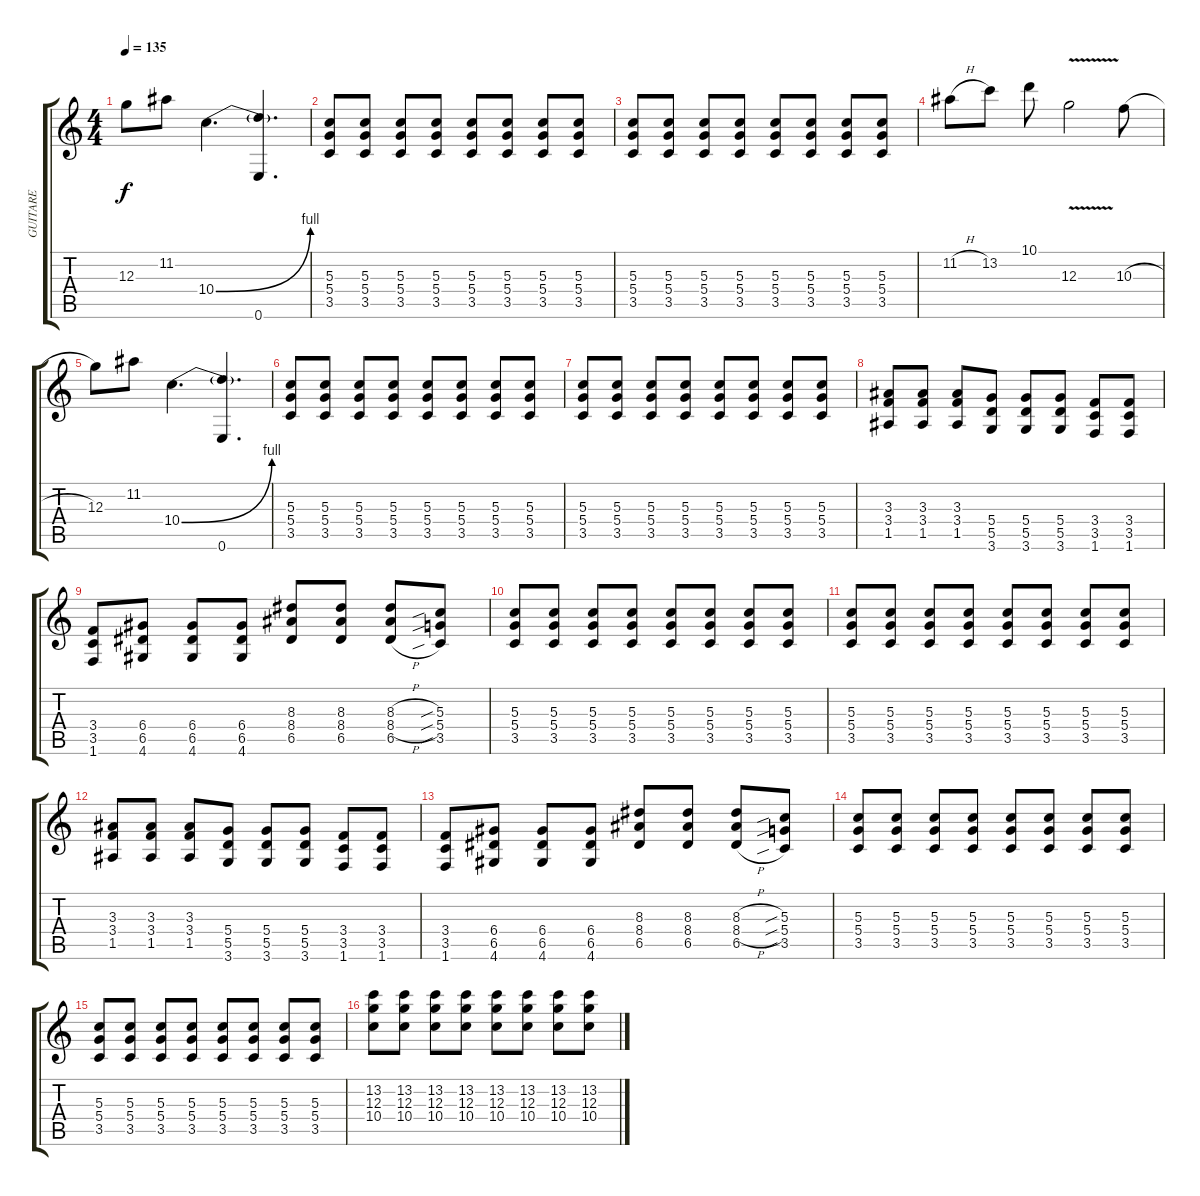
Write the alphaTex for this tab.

\track ("GUITARE" "GUITARE") {instrument distortionguitar}
\staff {score tabs}
\tuning (E4 B3 G3 D3 A2 E2) {hide}
\ts (4 4)
\tempo 135
\clef g2
\ks c
12.3.8{dy f} 11.2.8 10.4{be (bend 0 0 60 4)}.4{d} (10.4{t} 0.6).4{d} |
(5.3 5.4 3.5).8 (5.3 5.4 3.5).8 (5.3 5.4 3.5).8 (5.3 5.4 3.5).8 (5.3 5.4 3.5).8 (5.3 5.4 3.5).8 (5.3 5.4 3.5).8 (5.3 5.4 3.5).8 |
(5.3 5.4 3.5).8 (5.3 5.4 3.5).8 (5.3 5.4 3.5).8 (5.3 5.4 3.5).8 (5.3 5.4 3.5).8 (5.3 5.4 3.5).8 (5.3 5.4 3.5).8 (5.3 5.4 3.5).8 |
11.2{h}.8 13.2.8 10.1.8 12.3{v}.2 10.3{h}.8 |
12.3.8 11.2.8 10.4{be (bend 0 0 60 4)}.4{d} (10.4{t} 0.6).4{d} |
(5.3 5.4 3.5).8 (5.3 5.4 3.5).8 (5.3 5.4 3.5).8 (5.3 5.4 3.5).8 (5.3 5.4 3.5).8 (5.3 5.4 3.5).8 (5.3 5.4 3.5).8 (5.3 5.4 3.5).8 |
(5.3 5.4 3.5).8 (5.3 5.4 3.5).8 (5.3 5.4 3.5).8 (5.3 5.4 3.5).8 (5.3 5.4 3.5).8 (5.3 5.4 3.5).8 (5.3 5.4 3.5).8 (5.3 5.4 3.5).8 |
(3.3 3.4 1.5).8 (3.3 3.4 1.5).8 (3.3 3.4 1.5).8 (5.4 5.5 3.6).8 (5.4 5.5 3.6).8 (5.4 5.5 3.6).8 (3.4 3.5 1.6).8 (3.4 3.5 1.6).8 |
(3.4 3.5 1.6).8 (6.4 6.5 4.6).8 (6.4 6.5 4.6).8 (6.4 6.5 4.6).8 (8.3 8.4 6.5).8 (8.3 8.4 6.5).8 (8.3{h} 8.4{h} 6.5{h}).8 (5.3{sib} 5.4{sib} 3.5{sib}).8 |
(5.3 5.4 3.5).8 (5.3 5.4 3.5).8 (5.3 5.4 3.5).8 (5.3 5.4 3.5).8 (5.3 5.4 3.5).8 (5.3 5.4 3.5).8 (5.3 5.4 3.5).8 (5.3 5.4 3.5).8 |
(5.3 5.4 3.5).8 (5.3 5.4 3.5).8 (5.3 5.4 3.5).8 (5.3 5.4 3.5).8 (5.3 5.4 3.5).8 (5.3 5.4 3.5).8 (5.3 5.4 3.5).8 (5.3 5.4 3.5).8 |
(3.3 3.4 1.5).8 (3.3 3.4 1.5).8 (3.3 3.4 1.5).8 (5.4 5.5 3.6).8 (5.4 5.5 3.6).8 (5.4 5.5 3.6).8 (3.4 3.5 1.6).8 (3.4 3.5 1.6).8 |
(3.4 3.5 1.6).8 (6.4 6.5 4.6).8 (6.4 6.5 4.6).8 (6.4 6.5 4.6).8 (8.3 8.4 6.5).8 (8.3 8.4 6.5).8 (8.3{h} 8.4{h} 6.5{h}).8 (5.3{sib} 5.4{sib} 3.5{sib}).8 |
(5.3 5.4 3.5).8 (5.3 5.4 3.5).8 (5.3 5.4 3.5).8 (5.3 5.4 3.5).8 (5.3 5.4 3.5).8 (5.3 5.4 3.5).8 (5.3 5.4 3.5).8 (5.3 5.4 3.5).8 |
(5.3 5.4 3.5).8 (5.3 5.4 3.5).8 (5.3 5.4 3.5).8 (5.3 5.4 3.5).8 (5.3 5.4 3.5).8 (5.3 5.4 3.5).8 (5.3 5.4 3.5).8 (5.3 5.4 3.5).8 |
(13.2 12.3 10.4).8 (13.2 12.3 10.4).8 (13.2 12.3 10.4).8 (13.2 12.3 10.4).8 (13.2 12.3 10.4).8 (13.2 12.3 10.4).8 (13.2 12.3 10.4).8 (13.2 12.3 10.4).8
